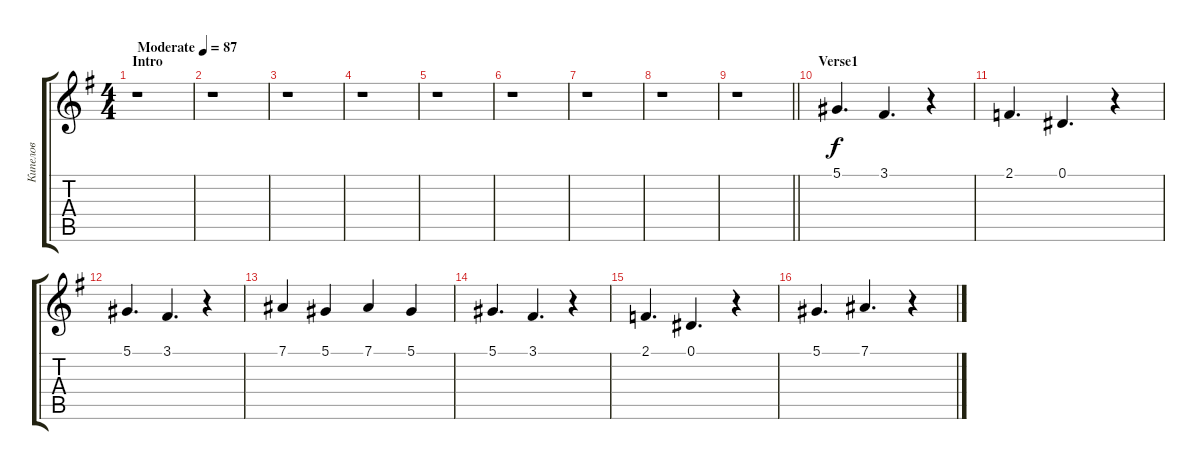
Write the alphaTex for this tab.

\track ("Кипелов" "Кипелов") {instrument electricgrandpiano}
\staff {score tabs}
\tuning (Eb4 Bb3 Gb3 Db3 Ab2 Eb2) {hide}
\ts (4 4)
\section ("" "Intro")
\tempo (87 "Moderate")
\clef g2
\ks g
r.1{dy f instrument electricgrandpiano} |
r.1 |
r.1 |
r.1 |
r.1 |
r.1 |
r.1 |
r.1 |
\barLineRight lightlight
r.1 |
\section ("" "Verse1")
5.1.4{d} 3.1.4{d} r.4 |
2.1.4{d} 0.1.4{d} r.4 |
5.1.4{d} 3.1.4{d} r.4 |
7.1.4 5.1.4 7.1.4 5.1.4 |
5.1.4{d} 3.1.4{d} r.4 |
2.1.4{d} 0.1.4{d} r.4 |
5.1.4{d} 7.1.4{d} r.4
